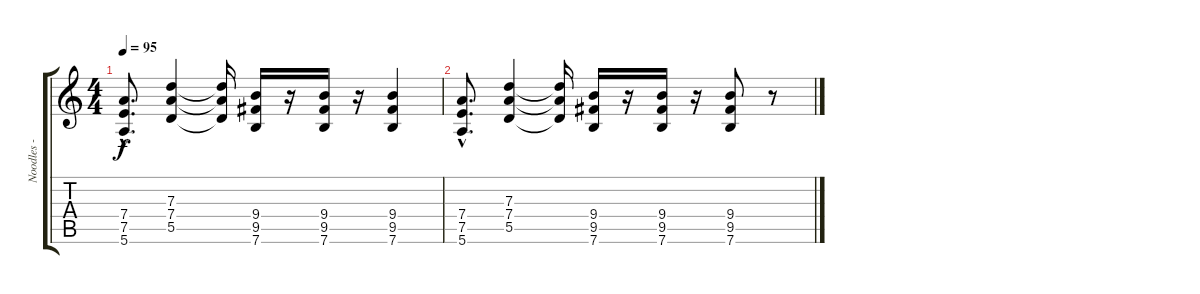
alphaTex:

\track ("Noodles - Guitar" "Noodles - ") {instrument distortionguitar}
\staff {score tabs}
\tuning (E4 B3 G3 D3 A2 E2) {hide}
\ts (4 4)
\tempo 95
\clef g2
\ks c
(7.4{hac} 7.5{hac} 5.6{hac}).8{d dy f} (7.3 7.4 5.5).4 (7.3{t} 7.4{t} 5.5{t}).16 (9.4 9.5 7.6).16 r.16 (9.4 9.5 7.6).16 r.16 (9.4 9.5 7.6).4 |
(7.4{hac} 7.5{hac} 5.6{hac}).8{d} (7.3 7.4 5.5).4 (7.3{t} 7.4{t} 5.5{t}).16 (9.4 9.5 7.6).16 r.16 (9.4 9.5 7.6).16 r.16 (9.4 9.5 7.6).8 r.8
